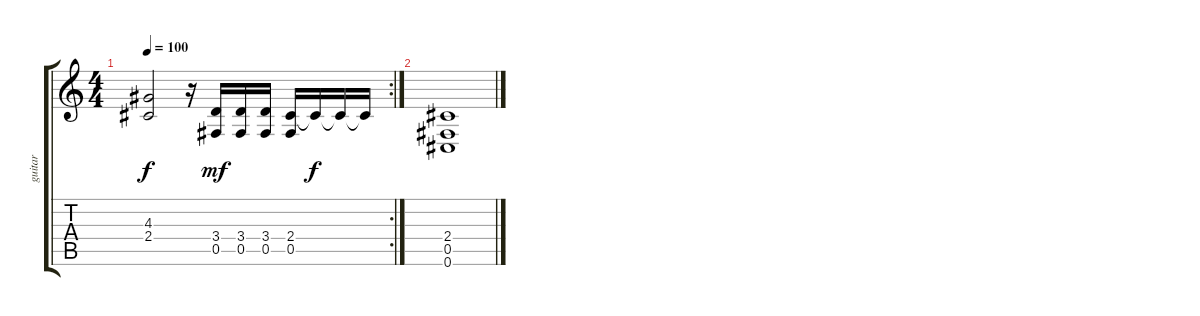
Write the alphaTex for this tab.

\track ("guitar" "guitar") {instrument electricguitarclean}
\staff {score tabs}
\tuning (Db4 Ab3 E3 B2 Gb2 Db2) {hide}
\rc 2
\ts (4 4)
\tempo 100
\clef g2
\ks c
(4.3{t} 2.4{t}).2{dy f} r.16 (3.4 0.5).16{dy mf} (3.4 0.5).16 (3.4 0.5).16 (2.4 0.5).16 2.4{t}.16{dy f} 2.4{t}.16 2.4{t}.16 |
(2.4 0.5 0.6).1
